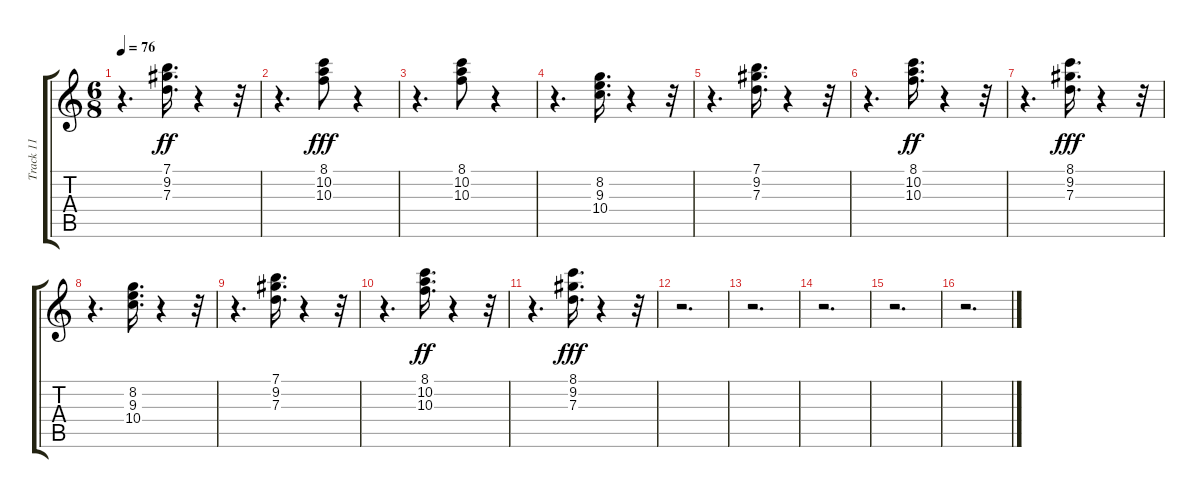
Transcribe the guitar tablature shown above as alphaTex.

\track ("Track 11" "Track 11") {instrument electricguitarclean}
\staff {score tabs}
\tuning (E4 B3 G3 D3 A2 E2) {hide}
\ts (6 8)
\tempo 76
\clef g2
\ks c
r.4{d dy fff} (7.1 9.2 7.3).16{d dy ff} r.4 r.32 |
r.4{d} (8.1 10.2 10.3).8{dy fff} r.4 |
r.4{d} (8.1 10.2 10.3).8 r.4 |
r.4{d} (8.2 9.3 10.4).16{d} r.4 r.32 |
r.4{d} (7.1 9.2 7.3).16{d} r.4 r.32 |
r.4{d} (8.1 10.2 10.3).16{d dy ff} r.4 r.32 |
r.4{d} (8.1 9.2 7.3).16{d dy fff} r.4 r.32 |
r.4{d} (8.2 9.3 10.4).16{d} r.4 r.32 |
r.4{d} (7.1 9.2 7.3).16{d} r.4 r.32 |
r.4{d} (8.1 10.2 10.3).16{d dy ff} r.4 r.32 |
r.4{d} (8.1 9.2 7.3).16{d dy fff} r.4 r.32 |
r.2{d} |
r.2{d} |
r.2{d} |
r.2{d} |
r.2{d}
